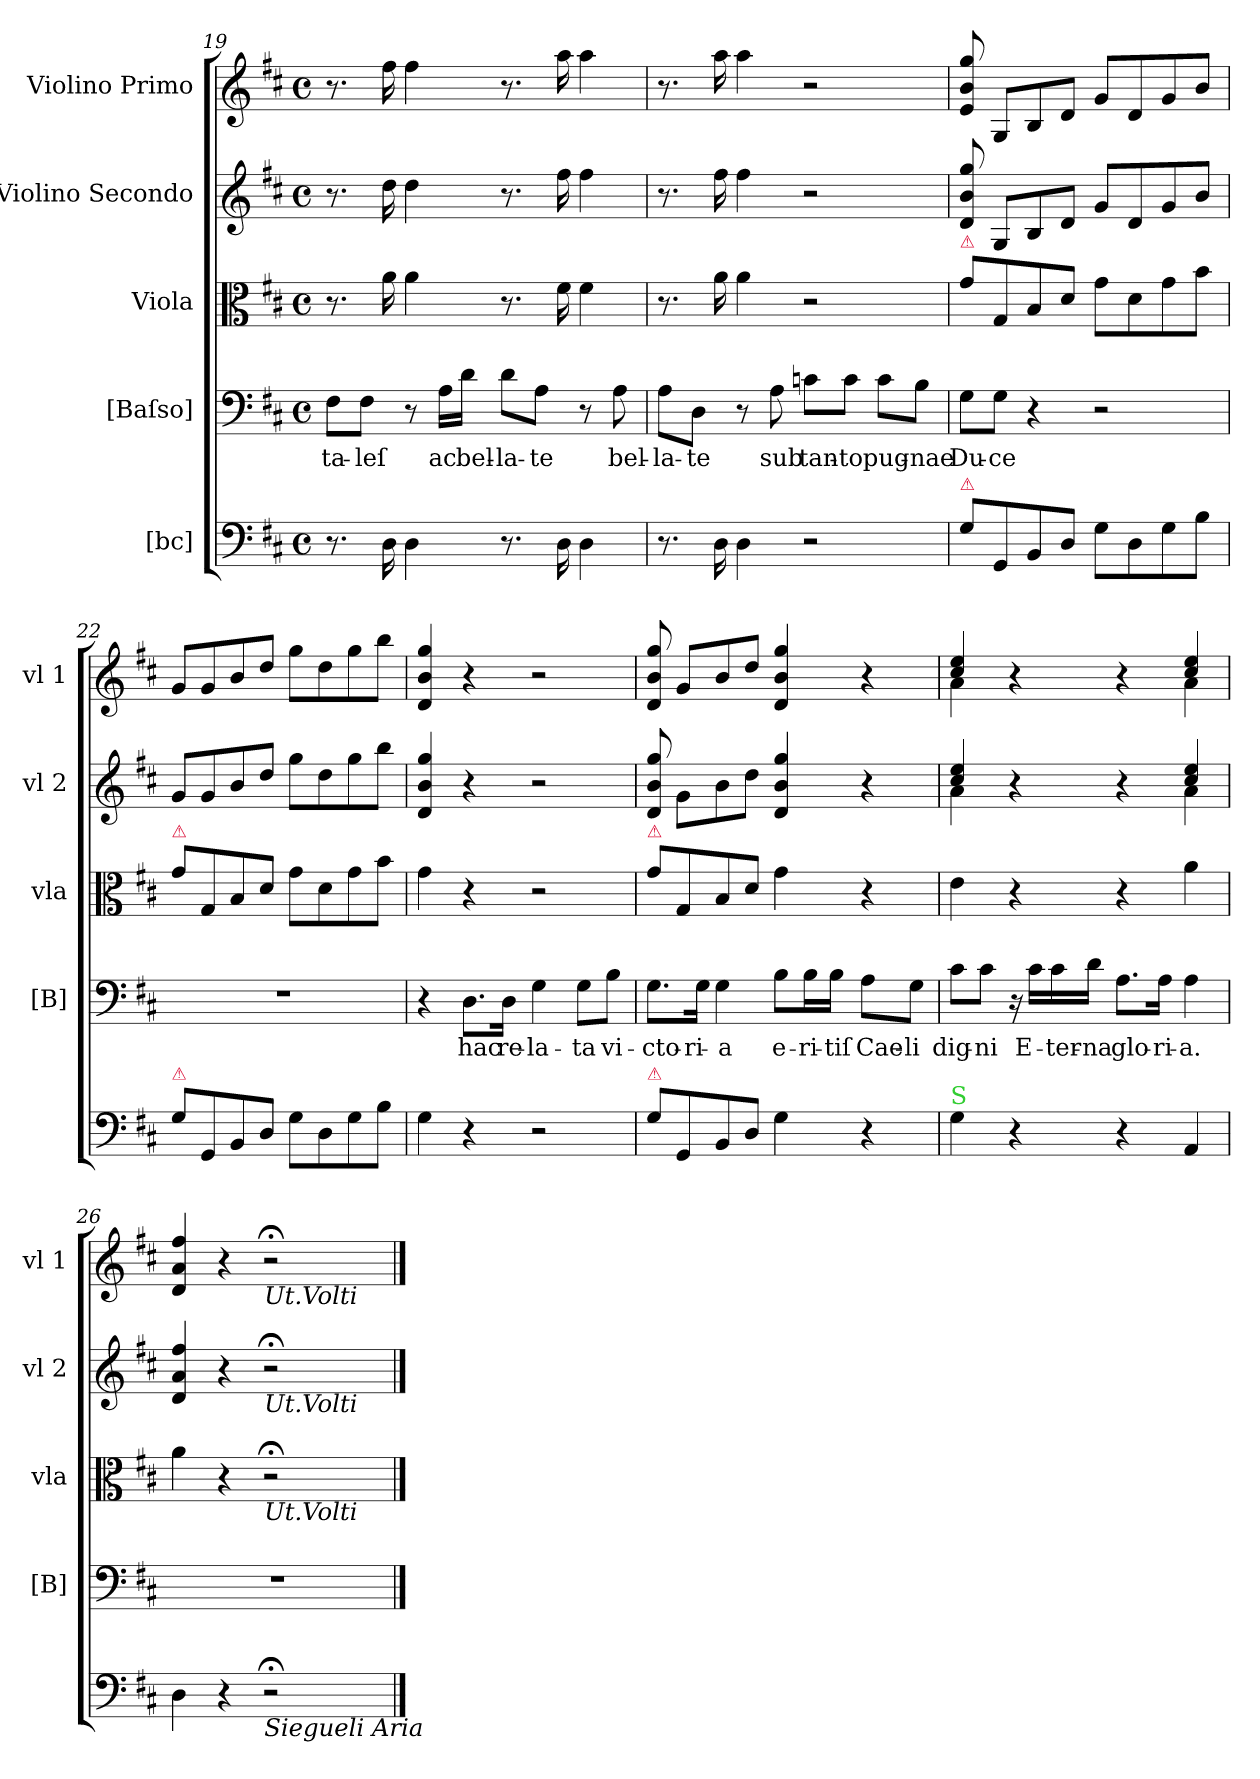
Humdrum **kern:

**kern	**kern	**text	**kern	**kern	**kern
*part5	*part4	*part4	*part3	*part2	*part1
*staff5	*staff4	*staff4	*staff3	*staff2	*staff1
*I"[bc]	*I"[Baſso]	*	*I"Viola	*I"Violino Secondo	*I"Violino Primo
*	*I'[B]	*	*I'vla	*I'vl 2	*I'vl 1
*clefF4	*clefF4	*	*clefC3	*clefG2	*clefG2
*k[f#c#]	*k[f#c#]	*	*k[f#c#]	*k[f#c#]	*k[f#c#]
*M4/4	*M4/4	*	*M4/4	*M4/4	*M4/4
*met(c)	*met(c)	*	*met(c)	*met(c)	*met(c)
=19	=19	=19	=19	=19	=19
8.r	8F#\L	-ta-	8.r	8.r	8.r
.	8F#\J	-leſ	.	.	.
16D\	.	.	16a\	16dd\	16ff#\
4D\	8r	.	4a\	4dd\	4ff#\
.	16A\LL	ac	.	.	.
.	16d\JJ	bel-	.	.	.
8.r	8d\L	-la-	8.r	8.r	8.r
.	8A\J	-te	.	.	.
16D\	.	.	16f#\	16ff#\	16aa\
4D\	8r	.	4f#\	4ff#\	4aa\
.	8A\	bel-	.	.	.
=20	=20	=20	=20	=20	=20
8.r	8A\L	-la-	8.r	8.r	8.r
.	8D\J	-te	.	.	.
16D\	.	.	16a\	16ff#\	16aa\
4D\	8r	.	4a\	4ff#\	4aa\
.	8A\	sub	.	.	.
2r	8cn\L	tan-	2r	2r	2r
.	8c\J	-to	.	.	.
.	8c\L	pug-	.	.	.
.	8B\J	-nae	.	.	.
=21	=21	=21	=21	=21	=21
!	!	!	!LO:TX:a:color=crimson:t=⚠	!	!
!LO:TX:a:color=crimson:t=⚠	!	!	!	!	!
8G\L	8G\L	Du-	8g\L	8d/ 8b/ 8gg/	8e/ 8b/ 8gg/
8GG/	8G\J	-ce	8G/	8G/L	8G/L
8BB/	4r	.	8B/	8B/	8B/
8D/J	.	.	8d/J	8d/J	8d/J
8G\L	2r	.	8g\L	8g/L	8g/L
8D\	.	.	8d\	8d/	8d/
8G\	.	.	8g\	8g/	8g/
8B\J	.	.	8b\J	8b/J	8b/J
=22	=22	=22	=22	=22	=22
!	!	!	!LO:TX:a:color=crimson:t=⚠	!	!
!LO:TX:a:color=crimson:t=⚠	!	!	!	!	!
8G\L	1r	.	8g\L	8g/L	8g/L
8GG/	.	.	8G/	8g/	8g/
8BB/	.	.	8B/	8b/	8b/
8D/J	.	.	8d/J	8dd/J	8dd/J
8G\L	.	.	8g\L	8gg\L	8gg\L
8D\	.	.	8d\	8dd\	8dd\
8G\	.	.	8g\	8gg\	8gg\
8B\J	.	.	8b\J	8bb\J	8bb\J
=23	=23	=23	=23	=23	=23
4G\	4r	.	4g\	4d/ 4b/ 4gg/	4d/ 4b/ 4gg/
4r	8.D\L	hac	4r	4r	4r
.	16D\Jk	re-	.	.	.
2r	4G\	-la-	2r	2r	2r
.	8G\L	-ta	.	.	.
.	8B\J	vi-	.	.	.
=24	=24	=24	=24	=24	=24
!	!	!	!LO:TX:a:color=crimson:t=⚠	!	!
!LO:TX:a:color=crimson:t=⚠	!	!	!	!	!
8G\L	8.G\L	-cto-	8g\L	8d/ 8b/ 8gg/	8d/ 8b/ 8gg/
8GG/	.	.	8G/	8g\L	8g/L
.	16G\Jk	-ri-	.	.	.
8BB/	4G\	-a	8B/	8b\	8b/
8D/J	.	.	8d/J	8dd\J	8dd/J
4G\	8B\L	e-	4g\	4d/ 4b/ 4gg/	4d/ 4b/ 4gg/
.	16B\L	-ri-	.	.	.
.	16B\JJ	-tiſ	.	.	.
4r	8A\L	Cae-	4r	4r	4r
.	8G\J	-li	.	.	.
=25	=25	=25	=25	=25	=25
*	*	*	*	*^	*^
!LO:TX:a:color=limegreen:t=S	!	!	!	!	!	!	!
4G\	8c#\L	dig-	4e\	4cc#/ 4ee/	4a\	4cc#/ 4ee/	4a\
.	8c#\J	-ni	.	.	.	.	.
4r	16r	.	4r	4r	4ryy	4r	4ryy
.	16c#\LL	E-	.	.	.	.	.
.	16c#\	-ter-	.	.	.	.	.
.	16d\JJ	-na	.	.	.	.	.
4r	8.A\L	glo-	4r	4r	4ryy	4r	4ryy
.	16A\Jk	-ri-	.	.	.	.	.
4AA/	4A\	-a.	4a\	4cc#/ 4ee/	4a\	4cc#/ 4ee/	4a\
*	*	*	*	*v	*v	*	*
*	*	*	*	*	*v	*v
=26	=26	=26	=26	=26	=26
4D\	1r	.	4a\	4d/ 4a/ 4ff#/	4d/ 4a/ 4ff#/
4r	.	.	4r	4r	4r
!	!	!	!	!	!LO:TX:b:i:t=Ut.Volti
!	!	!	!	!LO:TX:b:i:t=Ut.Volti	!
!	!	!	!LO:TX:b:i:t=Ut.Volti	!	!
!LO:TX:b:i:t=Siegueli Aria	!	!	!	!	!
2r;<	.	.	2r;<	2r;<	2r;<
==	==	==	==	==	==
*-	*-	*-	*-	*-	*-
